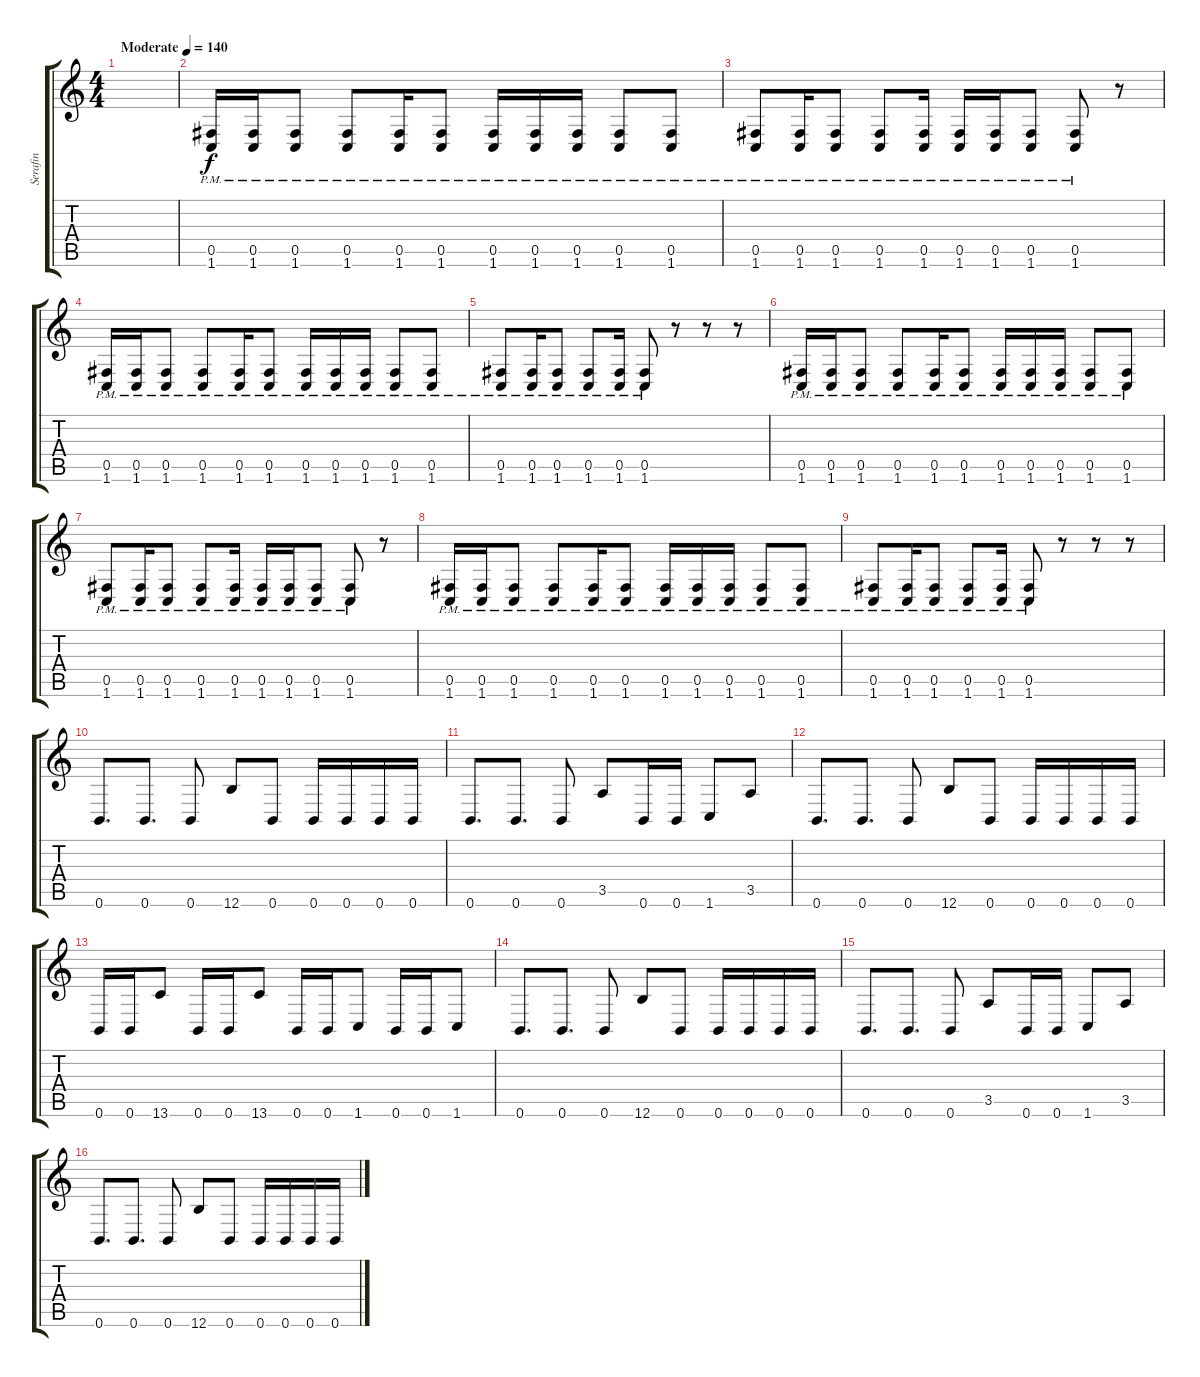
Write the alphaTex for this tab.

\track ("Serafin" "Serafin") {instrument distortionguitar}
\staff {score tabs}
\tuning (Db4 Ab3 E3 B2 Gb2 B1) {hide}
\ts (4 4)
\tempo (140 "Moderate")
\clef g2
\ks c
|
(0.5{pm} 1.6{pm}).16 (0.5{pm} 1.6{pm}).16 (0.5{pm} 1.6{pm}).8 (0.5{pm} 1.6{pm}).8 (0.5{pm} 1.6{pm}).16 (0.5{pm} 1.6{pm}).8 (0.5{pm} 1.6{pm}).16 (0.5{pm} 1.6{pm}).16 (0.5{pm} 1.6{pm}).16 (0.5{pm} 1.6{pm}).8 (0.5{pm} 1.6{pm}).8 |
(0.5{pm} 1.6{pm}).8 (0.5{pm} 1.6{pm}).16 (0.5{pm} 1.6{pm}).8 (0.5{pm} 1.6{pm}).8 (0.5{pm} 1.6{pm}).16 (0.5{pm} 1.6{pm}).16 (0.5{pm} 1.6{pm}).16 (0.5{pm} 1.6{pm}).8 (0.5{pm} 1.6{pm}).8 r.8 |
(0.5{pm} 1.6{pm}).16 (0.5{pm} 1.6{pm}).16 (0.5{pm} 1.6{pm}).8 (0.5{pm} 1.6{pm}).8 (0.5{pm} 1.6{pm}).16 (0.5{pm} 1.6{pm}).8 (0.5{pm} 1.6{pm}).16 (0.5{pm} 1.6{pm}).16 (0.5{pm} 1.6{pm}).16 (0.5{pm} 1.6{pm}).8 (0.5{pm} 1.6{pm}).8 |
(0.5{pm} 1.6{pm}).8 (0.5{pm} 1.6{pm}).16 (0.5{pm} 1.6{pm}).8 (0.5{pm} 1.6{pm}).8 (0.5{pm} 1.6{pm}).16 (0.5{pm} 1.6{pm}).8 r.8 r.8 r.8 |
(0.5{pm} 1.6{pm}).16 (0.5{pm} 1.6{pm}).16 (0.5{pm} 1.6{pm}).8 (0.5{pm} 1.6{pm}).8 (0.5{pm} 1.6{pm}).16 (0.5{pm} 1.6{pm}).8 (0.5{pm} 1.6{pm}).16 (0.5{pm} 1.6{pm}).16 (0.5{pm} 1.6{pm}).16 (0.5{pm} 1.6{pm}).8 (0.5{pm} 1.6{pm}).8 |
(0.5{pm} 1.6{pm}).8 (0.5{pm} 1.6{pm}).16 (0.5{pm} 1.6{pm}).8 (0.5{pm} 1.6{pm}).8 (0.5{pm} 1.6{pm}).16 (0.5{pm} 1.6{pm}).16 (0.5{pm} 1.6{pm}).16 (0.5{pm} 1.6{pm}).8 (0.5{pm} 1.6{pm}).8 r.8 |
(0.5{pm} 1.6{pm}).16 (0.5{pm} 1.6{pm}).16 (0.5{pm} 1.6{pm}).8 (0.5{pm} 1.6{pm}).8 (0.5{pm} 1.6{pm}).16 (0.5{pm} 1.6{pm}).8 (0.5{pm} 1.6{pm}).16 (0.5{pm} 1.6{pm}).16 (0.5{pm} 1.6{pm}).16 (0.5{pm} 1.6{pm}).8 (0.5{pm} 1.6{pm}).8 |
(0.5{pm} 1.6{pm}).8 (0.5{pm} 1.6{pm}).16 (0.5{pm} 1.6{pm}).8 (0.5{pm} 1.6{pm}).8 (0.5{pm} 1.6{pm}).16 (0.5{pm} 1.6{pm}).8 r.8 r.8 r.8 |
0.6.8{d} 0.6.8{d} 0.6.8 12.6.8 0.6.8 0.6.16 0.6.16 0.6.16 0.6.16 |
0.6.8{d} 0.6.8{d} 0.6.8 3.5.8 0.6.16 0.6.16 1.6.8 3.5.8 |
0.6.8{d} 0.6.8{d} 0.6.8 12.6.8 0.6.8 0.6.16 0.6.16 0.6.16 0.6.16 |
0.6.16 0.6.16 13.6.8 0.6.16 0.6.16 13.6.8 0.6.16 0.6.16 1.6.8 0.6.16 0.6.16 1.6.8 |
0.6.8{d} 0.6.8{d} 0.6.8 12.6.8 0.6.8 0.6.16 0.6.16 0.6.16 0.6.16 |
0.6.8{d} 0.6.8{d} 0.6.8 3.5.8 0.6.16 0.6.16 1.6.8 3.5.8 |
0.6.8{d} 0.6.8{d} 0.6.8 12.6.8 0.6.8 0.6.16 0.6.16 0.6.16 0.6.16
